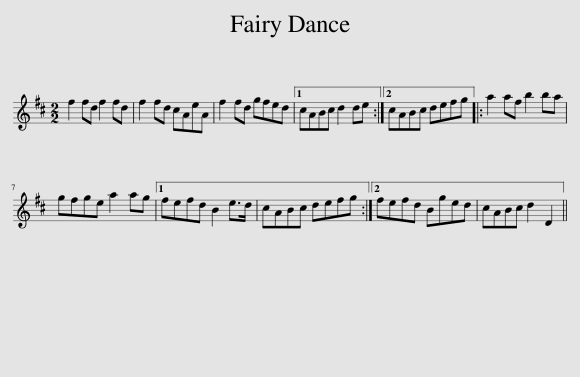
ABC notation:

X:1
L:1/8
M:2/2
I:linebreak $
K:D
V:1 treble
V:1
 f2 fd f2 fd | f2 fd cAeA | f2 fd gfed |1 cABc d2 de :|2 cABc defg |: %5
 a2 af b2 ba |$ gfge a2 ag |1 fefd B2 e>d | cABc defg :|2 fefd Bged | %10
 cABc d2 D2 || %11
